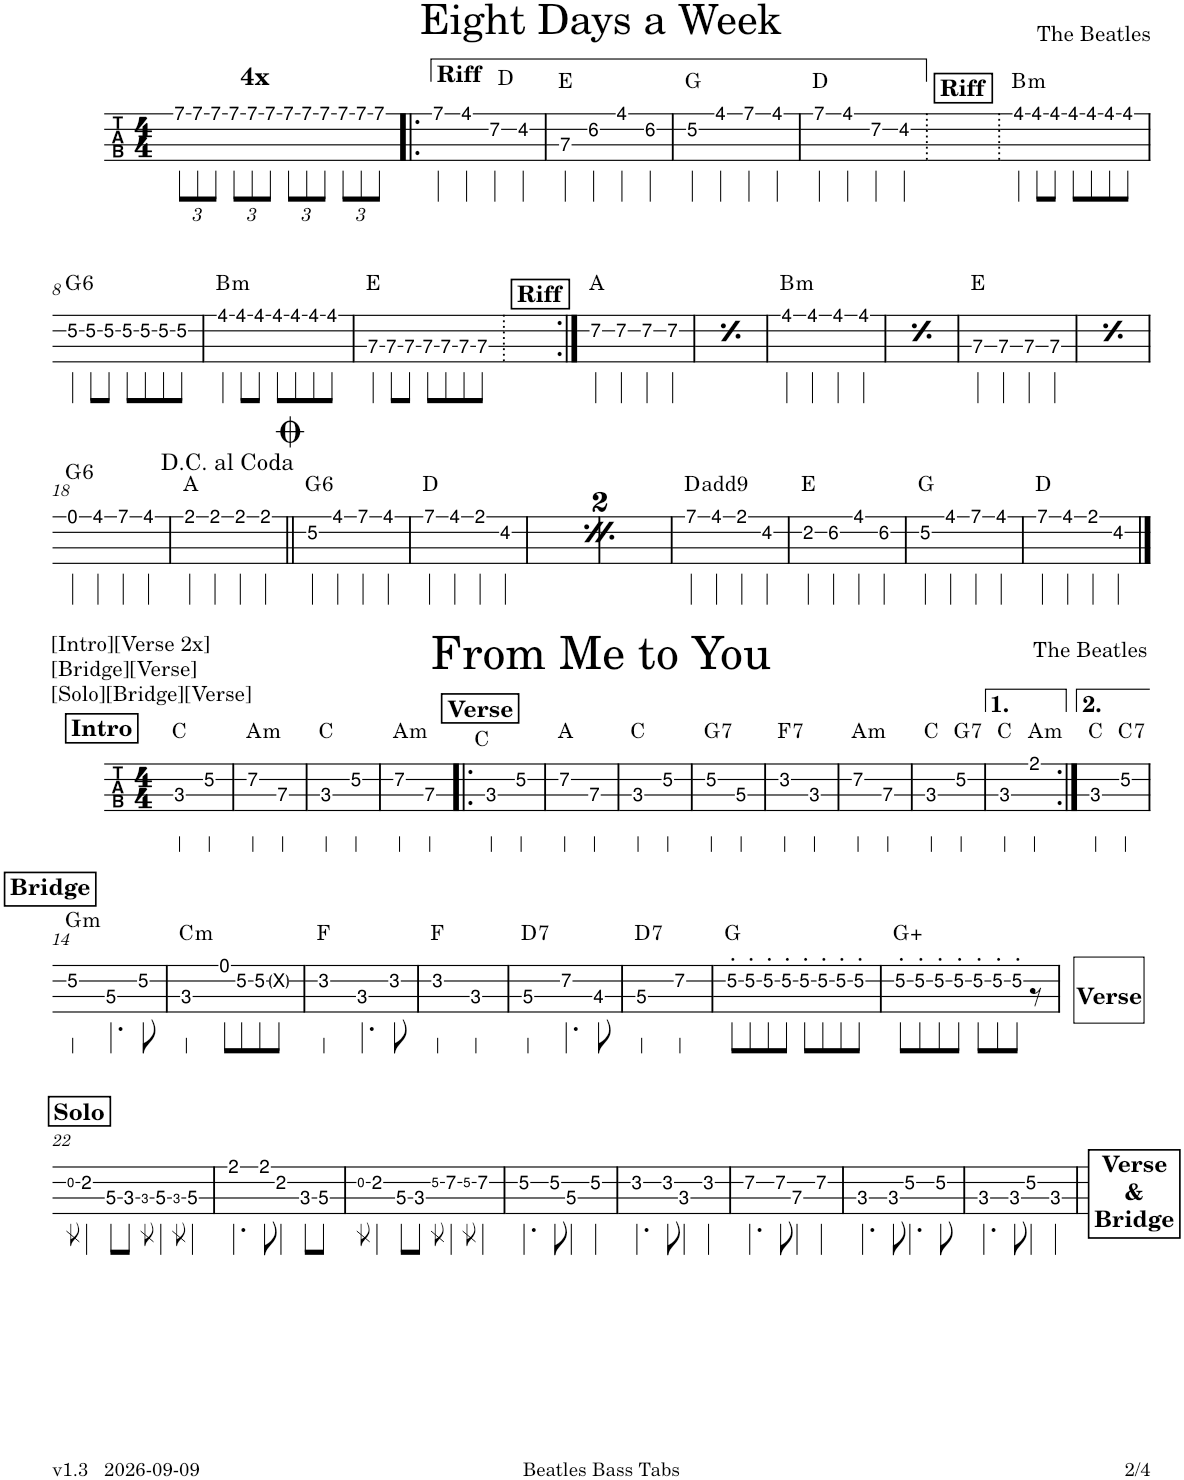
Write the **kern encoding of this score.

**kern	**harte
*part1	*part1
*staff1	*
*I"Bass Guitar	*
*I'B. Guit.	*
!!LO:PB:g=z
*stria4	*
*	*
*Trd7c12	*
*k[f#c#g#d#]	*
*M4/4	*
*Xbrackettup	*
=1	=1
!LO:TX:a:B:t=4x	!
12d\L	.
12d\	.
12d\J	.
12d\L	.
12d\	.
12d\J	.
12d\L	.
12d\	.
12d\J	.
12d\L	.
12d\	.
12d\J	.
=2!|:	=2!|:
4d\	D:maj
4B\	.
4A\	.
4F#\	.
=3	=3
4E\	E:maj
4G#\	.
4B\	.
4G#\	.
=4	=4
4G\	G:maj
4B\	.
4d\	.
4B\	.
=5	=5
4d\	D:maj
4B\	.
4A\	.
4F#\	.
!!LO:REH:place=s1:a:B:cj:fs=11:t=Riff
=6.	=6.
1ryy	.
=7.	=7.
!	!LO:H:kt=m
4B\	B:min
8B\L	.
8B\J	.
8B\L	.
8B\	.
8B\	.
8B\J	.
!!LO:LB:g=z
=8	=8
!	!LO:H:kt=6
4F##\	G:maj6
8F##\L	.
8F##\J	.
8F##\L	.
8F##\	.
8F##\	.
8F##\J	.
=9	=9
!	!LO:H:kt=m
4B\	B:min
8B\L	.
8B\J	.
8B\L	.
8B\	.
8B\	.
8B\J	.
=10	=10
4E\	E:maj
8E\L	.
8E\J	.
8E\L	.
8E\	.
8E\	.
8E\J	.
!!LO:REH:place=s1:a:B:cj:fs=11:t=Riff
=11.	=11.
1ryy	.
=12:|!	=12:|!
4A\	A:maj
4A\	.
4A\	.
4A\	.
=13	=13
4A\	A:maj
4A\	.
4A\	.
4A\	.
=14	=14
!	!LO:H:kt=m
4B\	B:min
4B\	.
4B\	.
4B\	.
=15	=15
!	!LO:H:kt=m
4B\	B:min
4B\	.
4B\	.
4B\	.
=16	=16
4E\	E:maj
4E\	.
4E\	.
4E\	.
=17	=17
4E\	E:maj
4E\	.
4E\	.
4E\	.
!!LO:LB:g=z
=18	=18
!	!LO:H:kt=6
4G\	G:maj6
4B\	.
4d\	.
4B\	.
=19	=19
4A\	A:maj
4A\	.
4A\	.
4A\	.
=20||	=20||
!	!LO:H:kt=6
4G\	G:maj6
4B\	.
4d\	.
4B\	.
=21	=21
4d\	D:maj
4B\	.
4A\	.
4F#\	.
=22	=22
!	!LO:H:kt=6
4G\	G:maj6
4B\	.
4d\	.
4B\	.
=23	=23
4d\	D:maj
4B\	.
4A\	.
4F#\	.
=24	=24
4d\	D:maj(9)
4B\	.
4A\	.
4F#\	.
=25	=25
4E\	E:maj
4G#\	.
4B\	.
4G#\	.
=26	=26
4G\	G:maj
4B\	.
4d\	.
4B\	.
=27	=27
4d\	D:maj
4B\	.
4A\	.
4F#\	.
!!LO:LB:g=z
!!LO:REH:place=s1:a:B:cj:fs=11:t=Intro
==1	==1
*stria4	*
*M4/4	*
2C\	C:maj
2G\	.
=2	=2
!	!LO:H:kt=m
2A\	A:min
2E\	.
=3	=3
2C\	C:maj
2G\	.
=4	=4
!	!LO:H:kt=m
2A\	A:min
2E\	.
!!LO:REH:place=s1:a:B:cj:fs=11:t=Verse
=5!|:	=5!|:
2C\	C:maj
2G\	.
=6	=6
2A\	A:maj
2E\	.
=7	=7
2C\	C:maj
2G\	.
=8	=8
!	!LO:H:kt=7
2G\	G:7
2D\	.
=9	=9
!	!LO:H:kt=7
2F\	F:7
2C\	.
=10	=10
!	!LO:H:kt=m
2A\	A:min
2E\	.
=11	=11
2C\	C:maj
!	!LO:H:kt=7
2G\	G:7
=12	=12
2C\	C:maj
!	!LO:H:kt=m
2A\	A:min
=13:|!	=13:|!
2C\	C:maj
!	!LO:H:kt=7
2G\	C:7
!!LO:LB:g=z
!!LO:REH:place=s1:a:B:cj:fs=11:t=Bridge
=14	=14
!	!LO:H:kt=m
2G\	G:min
4.D\	.
8G\	.
=15	=15
!	!LO:H:kt=m
2C\	C:min
8G\L	.
8G\	.
8G\	.
8G\J	.
=16	=16
2F\	F:maj
4.C\	.
8F\	.
=17	=17
2F\	F:maj
2C\	.
=18	=18
!	!LO:H:kt=7
2D\	D:7
4.A\	.
8C#\	.
=19	=19
!	!LO:H:kt=7
2D\	D:7
2A\	.
=20	=20
8G'\L	G:maj
8G'\	.
8G'\	.
8G'\J	.
8G'\L	.
8G'\	.
8G'\	.
8G'\J	.
=21	=21
8G'\L	G:aug
8G'\	.
8G'\	.
8G'\J	.
8G'\L	.
8G'\	.
8G'\J	.
8r	.
!!LO:LB:g=z
!!LO:REH:place=s1:a:B:cj:fs=11:t=Solo
=22	=22
8qD\	.
4E\	.
8D\L	.
8C\J	.
8qC\	.
4D\	.
8qC\	.
4D\	.
=23	=23
4.A\	.
8A\	.
4E\	.
8C\L	.
8D\J	.
=24	=24
8qD\	.
4E\	.
8D\L	.
8C\J	.
8qG\	.
4A\	.
8qG\	.
4A\	.
=25	=25
4.G\	.
8G\	.
4D\	.
4G\	.
=26	=26
4.F\	.
8F\	.
4C\	.
4F\	.
=27	=27
4.A\	.
8A\	.
4E\	.
4A\	.
=28	=28
4.C\	.
8C\	.
4.G\	.
8G\	.
=29	=29
4.C\	.
8C\	.
4G\	.
4C\	.
!!LO:REH:place=s1:a:t=Bridge
!!LO:REH:place=s1:a:t=&
!!LO:REH:place=s1:a:B:cj:fs=11:t=Verse
=30	=30
1ryy	.
=	=
*-	*-
